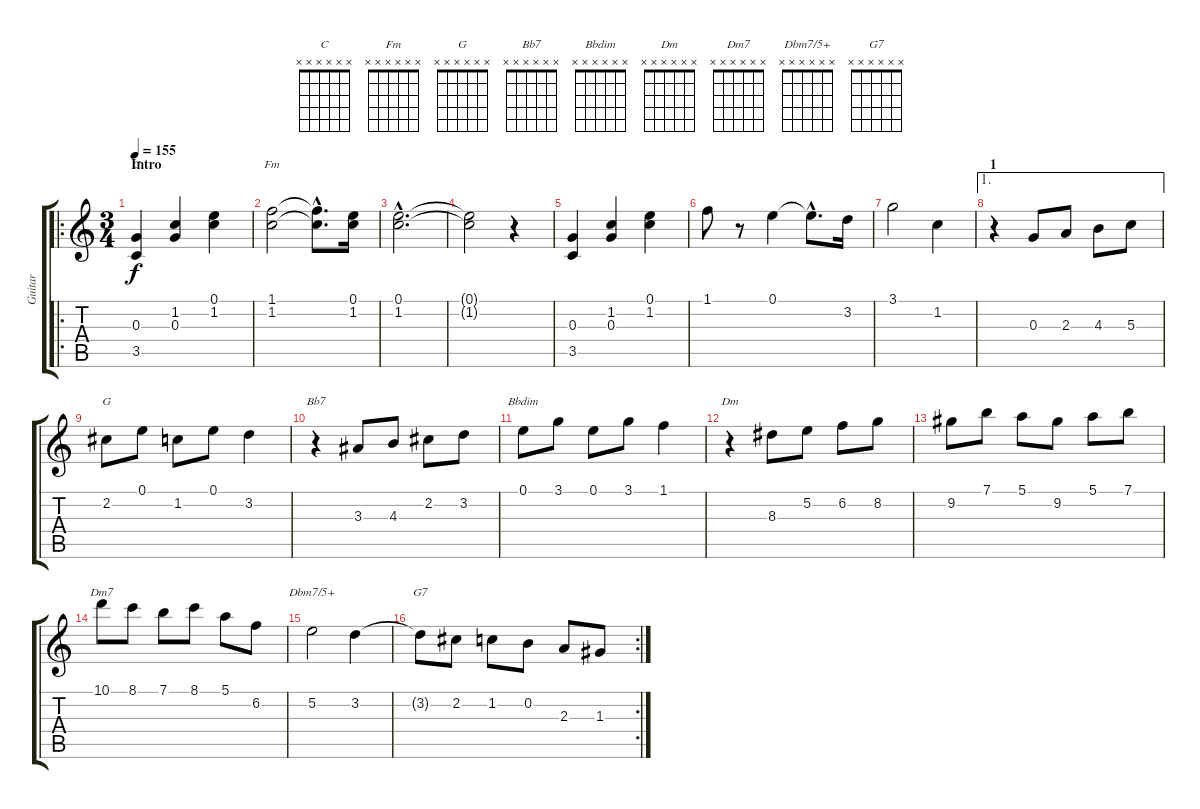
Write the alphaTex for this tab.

\track ("Guitar" "Guitar") {instrument acousticguitarsteel}
\staff {score tabs}
\tuning (E4 B3 G3 D3 A2 E2) {hide}
\chord ("C" x x x x x x) {firstfret 0}
\chord ("Fm" x x x x x x) {firstfret 0}
\chord ("G" x x x x x x) {firstfret 0}
\chord ("Bb7" x x x x x x) {firstfret 0}
\chord ("Bbdim" x x x x x x) {firstfret 0}
\chord ("Dm" x x x x x x) {firstfret 0}
\chord ("Dm7" x x x x x x) {firstfret 0}
\chord ("Dbm7/5+" x x x x x x) {firstfret 0}
\chord ("G7" x x x x x x) {firstfret 0}
\ro
\ts (3 4)
\section ("" "Intro")
\tempo 155
\clef g2
\ks c
(0.3 3.5).4{ch "C" dy f instrument acousticguitarsteel} (1.2 0.3).4 (0.1 1.2).4 |
(1.1 1.2).2{ch "Fm"} (1.1{hac t} 1.2{hac t}).8{d} (0.1 1.2).16 |
(0.1{hac} 1.2{hac}).2{d} |
(0.1{t} 1.2{t}).2 r.4 |
(0.3 3.5).4 (1.2 0.3).4 (0.1 1.2).4 |
1.1.8 r.8 0.1.4 0.1{hac t}.8{d} 3.2.16 |
3.1.2 1.2.4 |
\ae 1
\section ("" "1")
r.4 0.3.8 2.3.8 4.3.8 5.3.8 |
2.2.8{ch "G"} 0.1.8 1.2.8 0.1.8 3.2.4 |
r.4{ch "Bb7"} 3.3.8 4.3.8 2.2.8 3.2.8 |
0.1.8{ch "Bbdim"} 3.1.8 0.1.8 3.1.8 1.1.4 |
r.4{ch "Dm"} 8.3.8 5.2.8 6.2.8 8.2.8 |
9.2.8 7.1.8 5.1.8 9.2.8 5.1.8 7.1.8 |
10.1.8{ch "Dm7"} 8.1.8 7.1.8 8.1.8 5.1.8 6.2.8 |
5.2.2{ch "Dbm7/5+"} 3.2.4 |
\rc 2
3.2{t}.8{ch "G7"} 2.2.8 1.2.8 0.2.8 2.3.8 1.3.8
